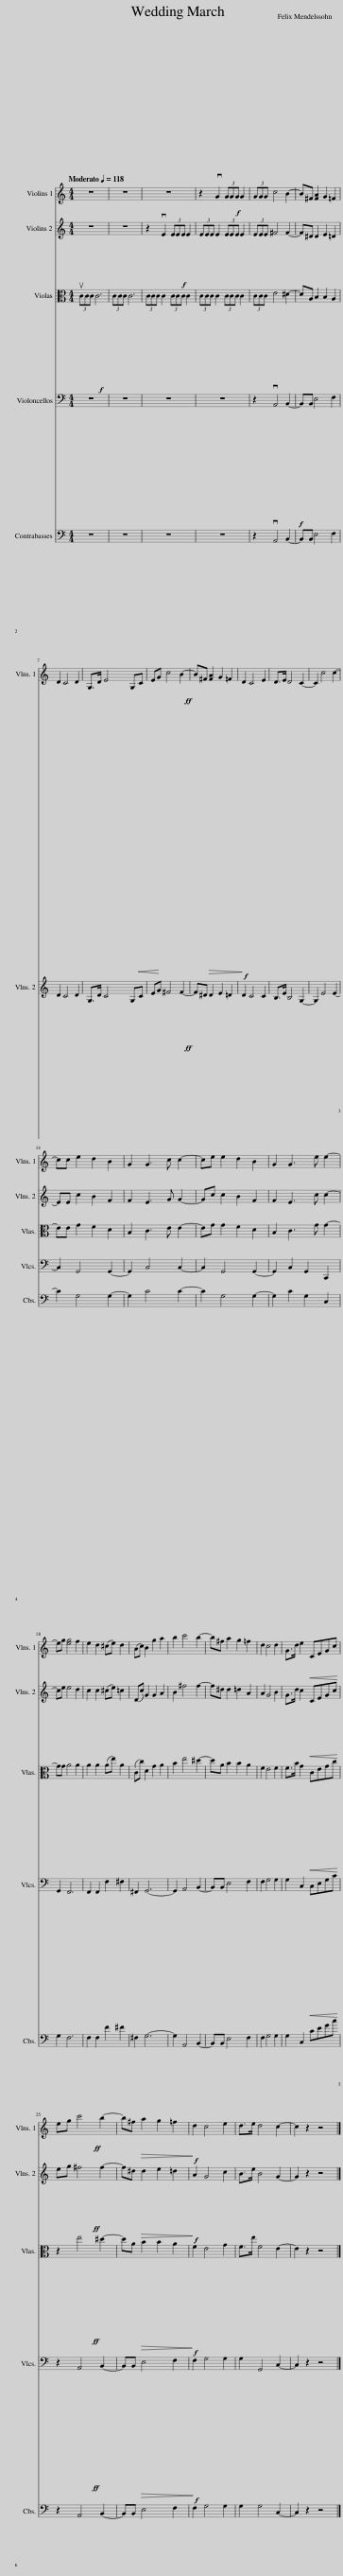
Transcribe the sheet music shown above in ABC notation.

X:1
%%score 1 2 3 4 5
L:1/8
Q:1/4=118
M:4/4
I:linebreak $
K:C
V:1 treble
V:2 treble
V:3 alto
V:4 bass
V:5 bass transpose=-12
V:1
 z8 | z8 | z8 | z2!f! vG2 (3GGG G2 | (3GGG c4 B2- | %5
 B^F [FA]2 G2 =F2 |$ D2 C4 D2 | G,>D E4 G,!<(!C!<)! | EG!ff! c4 B2- | B^F!>(! [FA]2 G2 =F2!>)! | %10
!f! D2 C4 E2 | D>E D4 C2- | C2 c4 c2- |$ cc e2 d2 B2 | G2 G3 c c2- | %15
 ce e2 d2 B2 | G2 G3 e e2- |$ eg [eg]4 f2 | e2 d2 (^ce) d2 | (Ac) B2 g2 a2 | %20
 b2 c'4 b2- | b^f a2 g2 =f2 | d2 c4 d2 | G>d e2!<(! CEGc!<)! |$ eg!ff! c'4 b2- | %25
 b^f!>(! a2 g2 =f2!>)! |!f! d2 c4 e2 | d>e d4 c2- | c2 z2 z4 |] %29
V:2
 z8 | z8 | z2!f! vE2 (3EEE E2 | (3EEE E2 (3EEE E2 | (3EEE ^F4 F2- | %5
 F^D D2 E2 =D2 |$ D2 C4 D2 | G,>D C4!<(! G,C!<)! | EG!ff! ^F4 F2- | F^D!>(! D2 E2 =D2!>)! | %10
!f! D2 C4 C2 | B,>E B,4 G,2- | G,2 E4 E2- |$ EE c2 B2 F2 | F2 E3 G G2- | %15
 Gc c2 B2 F2 | F2 E3 c c2- |$ ce e4 d2 | c2 c2 (^ce) =c2 | (Dc) G2 G2 A2 | %20
 B2 ^f4 f2- | f^d d2 =d2 A2 | A2 G4 B2 | G>d c2!<(! CEGc!<)! |$ eg!ff! ^f4 f2- | %25
 f^d!>(! d2 e2 =d2!>)! |!f! A2 G4 c2 | B>e B4 G2- | G2 z2 z4 |] %29
V:3
!f! (3uCCC C6 | (3CCC C6 | (3CCC C2 (3CCC C2 | (3CCC C2 (3CCC C2 | (3CCC E4 ^D2- | %5
 DA, B,2 B,2 A,2 |$ A,2 G,4 B,2 | G,>B, G,4!<(! G,C!<)! | EG!ff! E4 ^D2- | DA,!>(! B,2 B,2 A,2!>)! | %10
!f! A,2 G,4 G,2 | F,>E F,4 E,2- | E,2 E4 E2- |$ EE G2 F2 D2 | B,2 C3 E E2- | %15
 EG G2 F2 D2 | B,2 C3 G G2- |$ GG A4 A2 | A2 A2 (Ae) A2 | (Cc) D2 G2 A2 | %20
 B2 e4 ^d2- | dA B2 B2 A2 | F2 E4 F2 | F>B G2!<(! CEGc!<)! |$ z2!ff! e4 ^d2- | %25
 dA!>(! B2 B2 A2!>)! |!f! F2 E4 G2 | F>e F4 E2- | E2 z2 z4 |] %29
V:4
 z8 | z8 | z8 | z8 | z2!f! vA,,4 B,,2- | %5
 B,,B,, E,4 F,2 |$ F,2 E,4 F,2 | G,,2 C,,2 C,,E,, z2 | z2!ff! A,,4 B,,2- | B,,B,,!>(! E,4 F,2!>)! | %10
!f! F,2 E,4 G,,2 | G,,2 G,,4 C,2- | C,2 C,4 C,2- |$ C,2 G,,4 G,,2- | G,,2 C,4 C,2- | %15
 C,2 G,,4 G,,2- | G,,2 C,2 G,,2 C,,2 |$ G,,2 F,,6 | F,,2 F,,2 F,2 ^F,2 | ^F,,2 G,,6- | %20
 G,,2 A,,4 B,,2- | B,,B,, E,4 F,2 | F,2 G,4 G,2 | G,2 C,2!<(! C,E,G,C!<)! |$ z2!ff! A,,4 B,,2- | %25
 B,,B,,!>(! E,4 F,2!>)! |!f! F,2 G,4 G,2 | G,2 G,,4 C,2- | C,2 z2 z4 |] %29
V:5
 z8 | z8 | z8 | z8 | z2!f! vA,,4 B,,2- | %5
 B,,B,, E,4 F,2 |$ F,2 G,4 G,2 | G,2 C,2 CE z2 | z2!ff! A,,4 B,,2- | B,,B,,!>(! E,4 F,2!>)! | %10
!f! F,2 G,4 G,2 | G,2 G,4 C,2- | C,2 C4 C2- |$ C2 G,4 G,2- | G,2 C4 C2- | %15
 C2 G,4 G,2- | G,2 C2 G,2 C,2 |$ G,2 F,6 | F,2 F,2 F2 ^F2 | ^F,2 G,6- | %20
 G,2 A,,4 B,,2- | B,,B,, E,4 F,2 | F,2 G,4 G,2 | G,2 C,2!<(! CEGc!<)! |$ z2!ff! A,,4 B,,2- | %25
 B,,B,,!>(! E,4 F,2!>)! |!f! F,2 G,4 G,2 | G,2 G,4 C,2- | C,2 z2 z4 |] %29
